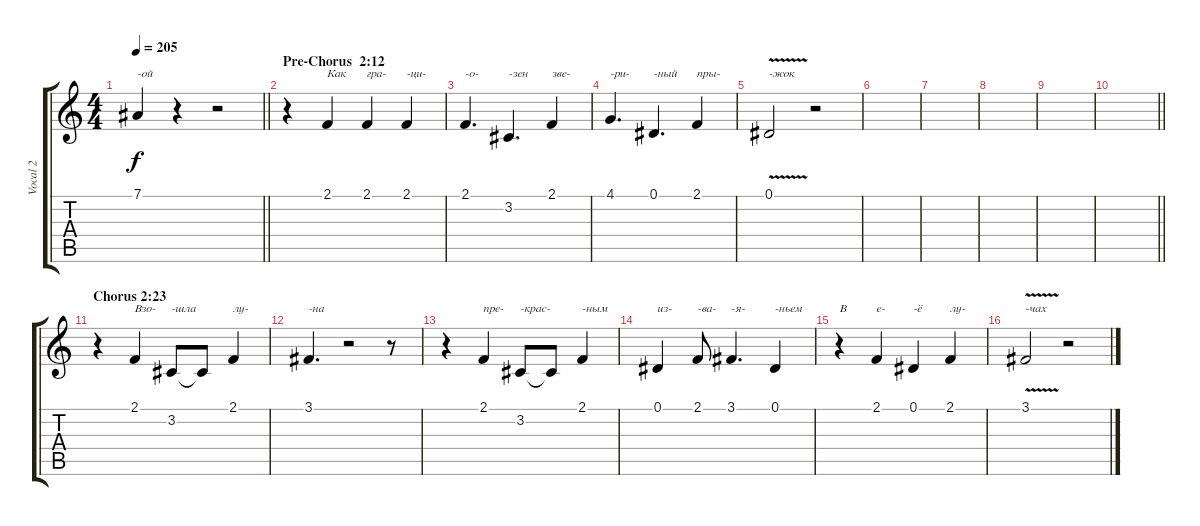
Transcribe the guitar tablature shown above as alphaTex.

\track ("Vocal 2" "Vocal 2") {instrument tenorsax}
\staff {score tabs}
\tuning (Eb4 Bb3 Gb3 Db3 Ab2 Db2) {hide}
\ts (4 4)
\tempo 205
\clef g2
\barLineRight lightlight
\ks c
7.1{t}.4{txt "-ой" dy f} r.4 r.2 |
\section ("" "Pre-Chorus  2:12")
r.4 2.1.4{txt "Как"} 2.1.4{txt "гра-"} 2.1.4{txt "-ци-"} |
2.1.4{d txt "-о-"} 3.2.4{d txt "-зен"} 2.1.4{txt "зве-"} |
4.1.4{d txt "-ри-"} 0.1.4{d txt "-ный"} 2.1.4{txt "пры-"} |
0.1{v}.2{txt "-жок"} r.2 |
|
|
|
|
\barLineRight lightlight
|
\section ("" "Chorus 2:23")
r.4 2.1.4{txt "Взо-"} 3.2.8{txt "-шла"} 3.2{t}.8 2.1.4{txt "лу-"} |
3.1.4{d txt "-на"} r.2 r.8 |
r.4 2.1.4{txt "пре-"} 3.2.8{txt "-крас-"} 3.2{t}.8 2.1.4{txt "-ным"} |
0.1.4{txt "из-"} 2.1.8{txt "-ва-"} 3.1.4{d txt "-я-"} 0.1.4{txt "-ньем"} |
r.4{txt "В"} 2.1.4{txt "е-"} 0.1.4{txt "-ё"} 2.1.4{txt "лу-"} |
3.1{v}.2{txt "-чах"} r.2
